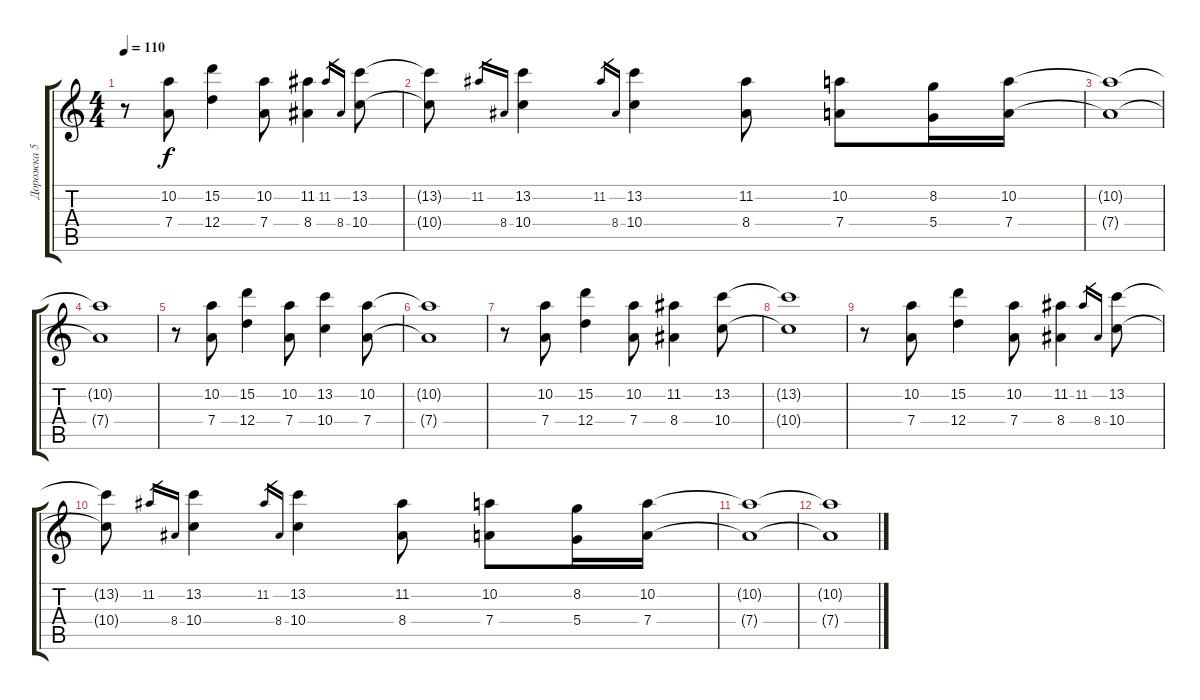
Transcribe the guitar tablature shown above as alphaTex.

\track ("Дорожка 5" "Дорожка 5") {instrument electricguitarjazz}
\staff {score tabs}
\tuning (E4 B3 G3 D3 A2 E2) {hide}
\ts (4 4)
\tempo 110
\clef g2
\ks c
r.8{dy f} (10.2 7.4).8 (15.2 12.4).4 (10.2 7.4).8 (11.2 8.4).4 11.2.16{gr} 8.4.16{gr} (13.2 10.4).8 |
(13.2{t} 10.4{t}).8 11.2.16{gr} 8.4.16{gr} (13.2 10.4).4 11.2.16{gr} 8.4.16{gr} (13.2 10.4).4 (11.2 8.4).8 (10.2 7.4).8 (8.2 5.4).16 (10.2 7.4).16 |
(10.2{t} 7.4{t}).1 |
(10.2{t} 7.4{t}).1 |
r.8 (10.2 7.4).8 (15.2 12.4).4 (10.2 7.4).8 (13.2 10.4).4 (10.2 7.4).8 |
(10.2{t} 7.4{t}).1 |
r.8 (10.2 7.4).8 (15.2 12.4).4 (10.2 7.4).8 (11.2 8.4).4 (13.2 10.4).8 |
(13.2{t} 10.4{t}).1 |
r.8 (10.2 7.4).8 (15.2 12.4).4 (10.2 7.4).8 (11.2 8.4).4 11.2.16{gr} 8.4.16{gr} (13.2 10.4).8 |
(13.2{t} 10.4{t}).8 11.2.16{gr} 8.4.16{gr} (13.2 10.4).4 11.2.16{gr} 8.4.16{gr} (13.2 10.4).4 (11.2 8.4).8 (10.2 7.4).8 (8.2 5.4).16 (10.2 7.4).16 |
(10.2{t} 7.4{t}).1 |
(10.2{t} 7.4{t}).1
